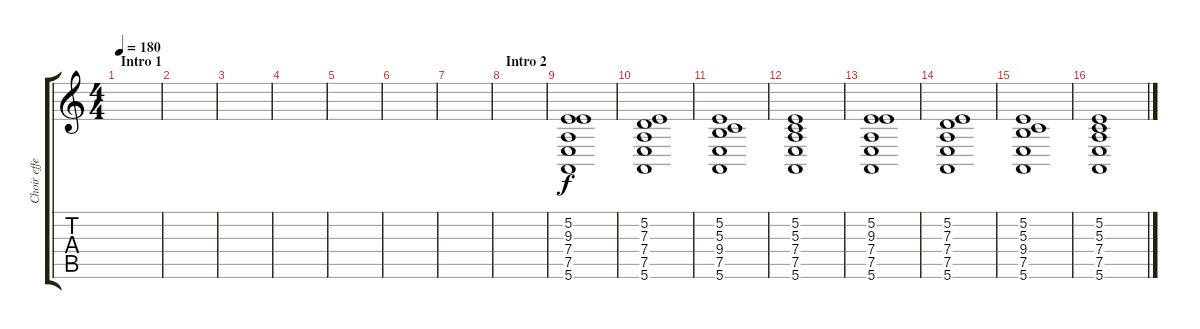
\track ("Choir effect" "Choir effe") {instrument choiraahs}
\staff {score tabs}
\tuning (E4 B3 G3 D3 A2 E2) {hide}
\ts (4 4)
\section ("" "Intro 1")
\tempo 180
\clef g2
\ks c
|
|
|
|
|
|
|
\section ("" "Intro 2")
|
(5.2 9.3 7.4 7.5 5.6).1 |
(5.2 7.3 7.4 7.5 5.6).1 |
(5.2 5.3 9.4 7.5 5.6).1 |
(5.2 5.3 7.4 7.5 5.6).1 |
(5.2 9.3 7.4 7.5 5.6).1 |
(5.2 7.3 7.4 7.5 5.6).1 |
(5.2 5.3 9.4 7.5 5.6).1 |
(5.2 5.3 7.4 7.5 5.6).1
